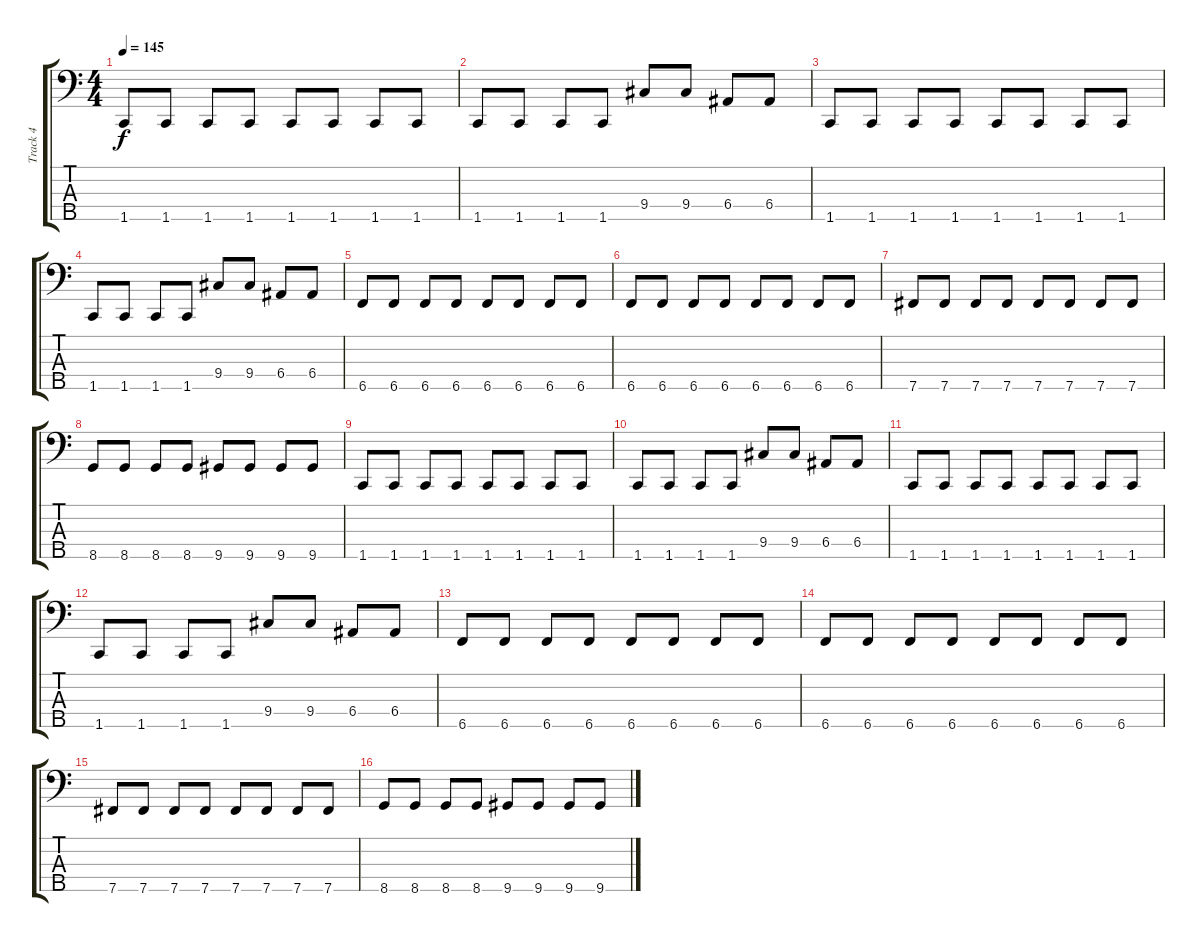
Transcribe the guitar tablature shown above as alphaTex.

\track ("Track 4" "Track 4") {instrument electricbassfinger}
\staff {score tabs}
\tuning (G2 D2 A1 E1 B0) {hide}
\ts (4 4)
\tempo 145
\clef f4
\ks c
1.5.8{dy f} 1.5.8 1.5.8 1.5.8 1.5.8 1.5.8 1.5.8 1.5.8 |
1.5.8 1.5.8 1.5.8 1.5.8 9.4.8 9.4.8 6.4.8 6.4.8 |
1.5.8 1.5.8 1.5.8 1.5.8 1.5.8 1.5.8 1.5.8 1.5.8 |
1.5.8 1.5.8 1.5.8 1.5.8 9.4.8 9.4.8 6.4.8 6.4.8 |
6.5.8 6.5.8 6.5.8 6.5.8 6.5.8 6.5.8 6.5.8 6.5.8 |
6.5.8 6.5.8 6.5.8 6.5.8 6.5.8 6.5.8 6.5.8 6.5.8 |
7.5.8 7.5.8 7.5.8 7.5.8 7.5.8 7.5.8 7.5.8 7.5.8 |
8.5.8 8.5.8 8.5.8 8.5.8 9.5.8 9.5.8 9.5.8 9.5.8 |
1.5.8 1.5.8 1.5.8 1.5.8 1.5.8 1.5.8 1.5.8 1.5.8 |
1.5.8 1.5.8 1.5.8 1.5.8 9.4.8 9.4.8 6.4.8 6.4.8 |
1.5.8 1.5.8 1.5.8 1.5.8 1.5.8 1.5.8 1.5.8 1.5.8 |
1.5.8 1.5.8 1.5.8 1.5.8 9.4.8 9.4.8 6.4.8 6.4.8 |
6.5.8 6.5.8 6.5.8 6.5.8 6.5.8 6.5.8 6.5.8 6.5.8 |
6.5.8 6.5.8 6.5.8 6.5.8 6.5.8 6.5.8 6.5.8 6.5.8 |
7.5.8 7.5.8 7.5.8 7.5.8 7.5.8 7.5.8 7.5.8 7.5.8 |
8.5.8 8.5.8 8.5.8 8.5.8 9.5.8 9.5.8 9.5.8 9.5.8
